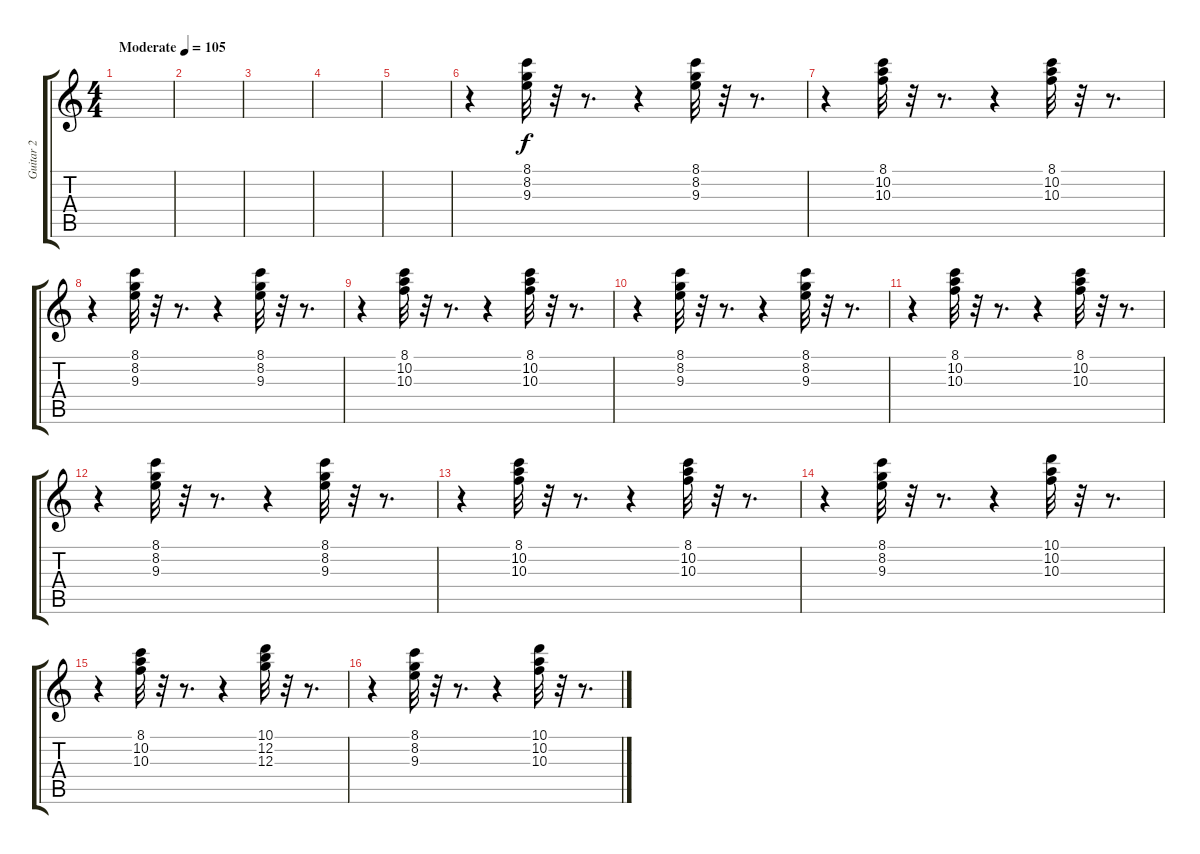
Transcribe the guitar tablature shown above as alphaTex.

\track ("Guitar 2" "Guitar 2") {instrument electricguitarclean}
\staff {score tabs}
\tuning (E4 B3 G3 D3 A2 E2) {hide}
\ts (4 4)
\tempo (105 "Moderate")
\clef g2
\ks c
|
|
|
|
|
r.4 (8.1 8.2 9.3).32 r.32 r.8{d} r.4 (8.1 8.2 9.3).32 r.32 r.8{d} |
r.4 (8.1 10.2 10.3).32 r.32 r.8{d} r.4 (8.1 10.2 10.3).32 r.32 r.8{d} |
r.4 (8.1 8.2 9.3).32 r.32 r.8{d} r.4 (8.1 8.2 9.3).32 r.32 r.8{d} |
r.4 (8.1 10.2 10.3).32 r.32 r.8{d} r.4 (8.1 10.2 10.3).32 r.32 r.8{d} |
r.4 (8.1 8.2 9.3).32 r.32 r.8{d} r.4 (8.1 8.2 9.3).32 r.32 r.8{d} |
r.4 (8.1 10.2 10.3).32 r.32 r.8{d} r.4 (8.1 10.2 10.3).32 r.32 r.8{d} |
r.4 (8.1 8.2 9.3).32 r.32 r.8{d} r.4 (8.1 8.2 9.3).32 r.32 r.8{d} |
r.4 (8.1 10.2 10.3).32 r.32 r.8{d} r.4 (8.1 10.2 10.3).32 r.32 r.8{d} |
r.4 (8.1 8.2 9.3).32 r.32 r.8{d} r.4 (10.1 10.2 10.3).32 r.32 r.8{d} |
r.4 (8.1 10.2 10.3).32 r.32 r.8{d} r.4 (10.1 12.2 12.3).32 r.32 r.8{d} |
r.4 (8.1 8.2 9.3).32 r.32 r.8{d} r.4 (10.1 10.2 10.3).32 r.32 r.8{d}
